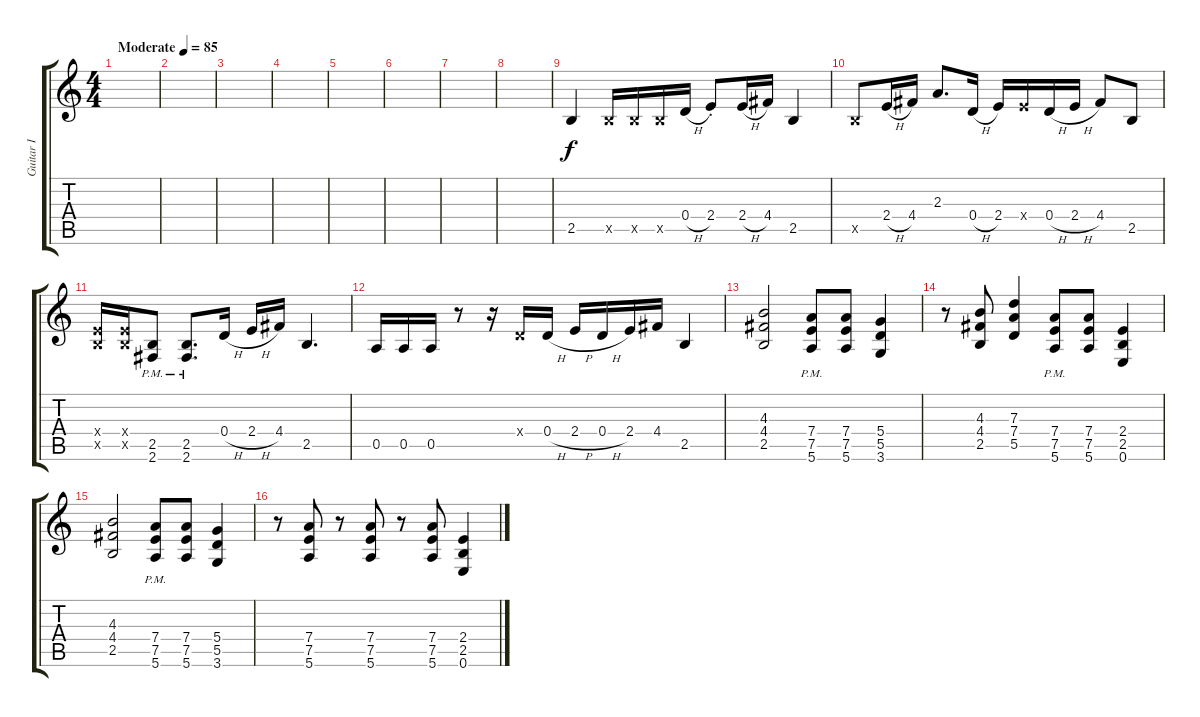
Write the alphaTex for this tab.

\track ("Guitar I" "Guitar I") {instrument overdrivenguitar}
\staff {score tabs}
\tuning (E4 B3 G3 D3 A2 E2) {hide}
\ts (4 4)
\tempo (85 "Moderate")
\clef g2
\ks c
|
|
|
|
|
|
|
|
2.5.4 2.5{x}.16 2.5{x}.16 2.5{x}.16 0.4{h}.16 2.4{st}.8 2.4{h}.16 4.4.16 2.5.4 |
2.5{x}.8 2.4{h}.16 4.4.16 2.3.8{d} 0.4{h}.16 2.4.16 2.4{x}.16 0.4{h}.16 2.4{h}.16 4.4.8 2.5.8 |
(2.4{x} 2.5{x}).16 (2.4{x} 2.5{x}).16 (2.5 2.6{pm}).8 (2.5 2.6{pm}).8{d} 0.4{h}.16 2.4{h}.16 4.4.16 2.5.4{d} |
0.5.16 0.5.16 0.5.16 r.8 r.16 0.4{x}.16 0.4{h}.16 2.4{h}.16 0.4{h}.16 2.4.16 4.4.16 2.5.4 |
(4.3 4.4 2.5).2 (7.4{pm} 7.5{pm} 5.6{pm}).8 (7.4 7.5 5.6).8 (5.4 5.5 3.6).4 |
r.8 (4.3 4.4 2.5).8 (7.3 7.4 5.5).4 (7.4{pm} 7.5{pm} 5.6{pm}).8 (7.4 7.5 5.6).8 (2.4 2.5 0.6).4 |
(4.3 4.4 2.5).2 (7.4{pm} 7.5{pm} 5.6{pm}).8 (7.4 7.5 5.6).8 (5.4 5.5 3.6).4 |
r.8 (7.4 7.5 5.6).8 r.8 (7.4 7.5 5.6).8 r.8 (7.4 7.5 5.6).8 (2.4 2.5 0.6).4
